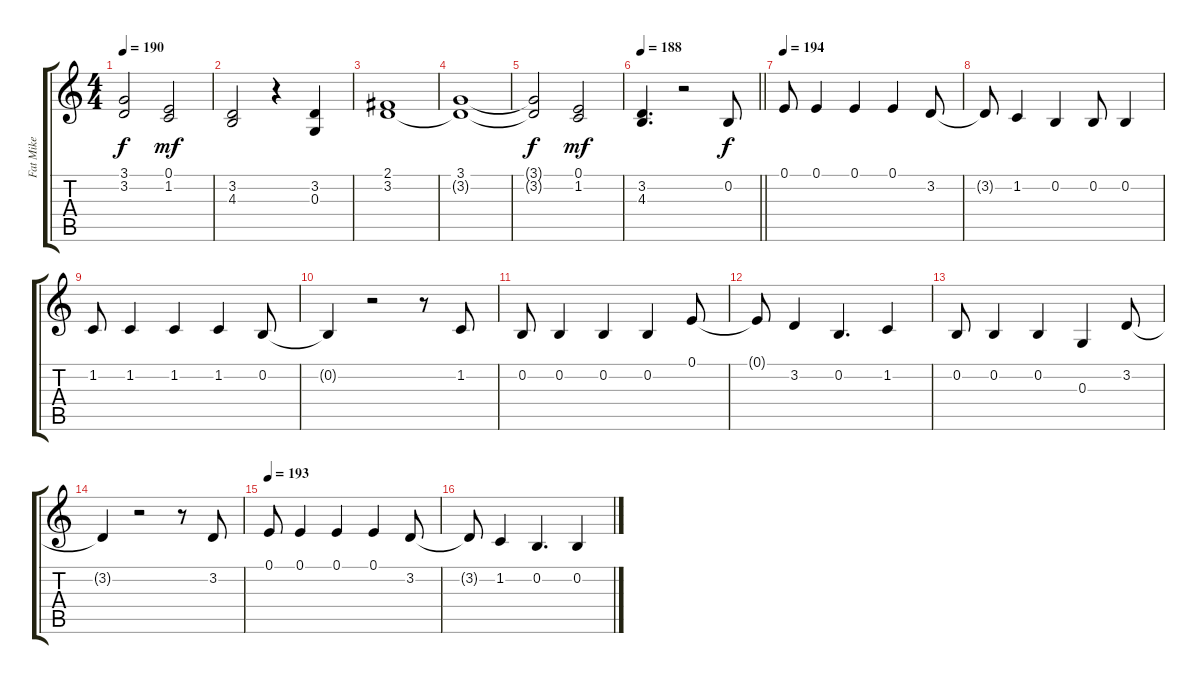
\track ("Fat Mike" "Fat Mike") {instrument bassoon}
\staff {score tabs}
\tuning (E4 B3 G3 D3 A2 E2) {hide}
\ts (4 4)
\tempo 190
\clef g2
\ks c
(3.1{t} 3.2{t}).2{dy f} (0.1 1.2).2{dy mf} |
(3.2 4.3).2 r.4 (3.2 0.3).4 |
(2.1 3.2).1 |
(3.1 3.2{t}).1 |
(3.1{t} 3.2{t}).2{dy f} (0.1 1.2).2{dy mf} |
\tempo 188
\barLineRight lightlight
(3.2 4.3).4{d} r.2 0.2.8{dy f} |
\section ("" "")
\tempo 194
0.1.8 0.1.4 0.1.4 0.1.4 3.2.8 |
3.2{t}.8 1.2.4 0.2.4 0.2.8 0.2.4 |
1.2.8 1.2.4 1.2.4 1.2.4 0.2.8 |
0.2{t}.4 r.2 r.8 1.2.8 |
0.2.8 0.2.4 0.2.4 0.2.4 0.1.8 |
0.1{t}.8 3.2.4 0.2.4{d} 1.2.4 |
0.2.8 0.2.4 0.2.4 0.3.4 3.2.8 |
3.2{t}.4 r.2 r.8 3.2.8 |
\tempo 193
0.1.8 0.1.4 0.1.4 0.1.4 3.2.8 |
3.2{t}.8 1.2.4 0.2.4{d} 0.2.4
